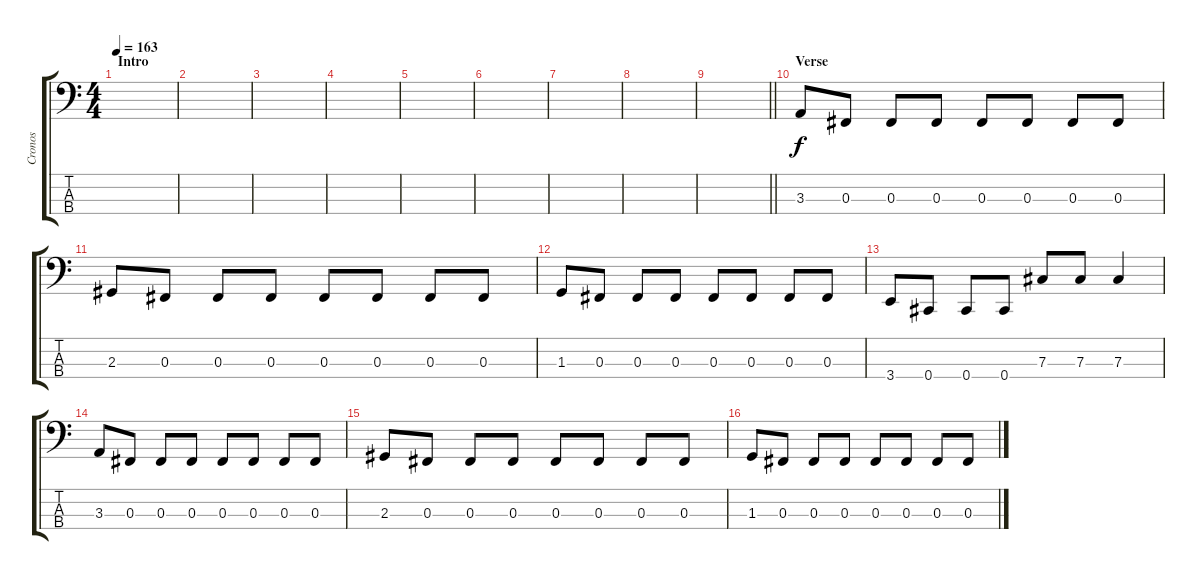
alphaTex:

\track ("Cronos" "Cronos") {instrument electricbasspick}
\staff {score tabs}
\tuning (E2 B1 Gb1 Db1) {hide}
\ts (4 4)
\section ("" "Intro")
\tempo 163
\clef f4
\ks c
|
|
|
|
|
|
|
|
\barLineRight lightlight
|
\section ("" "Verse")
3.3.8 0.3.8 0.3.8 0.3.8 0.3.8 0.3.8 0.3.8 0.3.8 |
2.3.8 0.3.8 0.3.8 0.3.8 0.3.8 0.3.8 0.3.8 0.3.8 |
1.3.8 0.3.8 0.3.8 0.3.8 0.3.8 0.3.8 0.3.8 0.3.8 |
3.4.8 0.4.8 0.4.8 0.4.8 7.3.8 7.3.8 7.3.4 |
3.3.8 0.3.8 0.3.8 0.3.8 0.3.8 0.3.8 0.3.8 0.3.8 |
2.3.8 0.3.8 0.3.8 0.3.8 0.3.8 0.3.8 0.3.8 0.3.8 |
1.3.8 0.3.8 0.3.8 0.3.8 0.3.8 0.3.8 0.3.8 0.3.8
